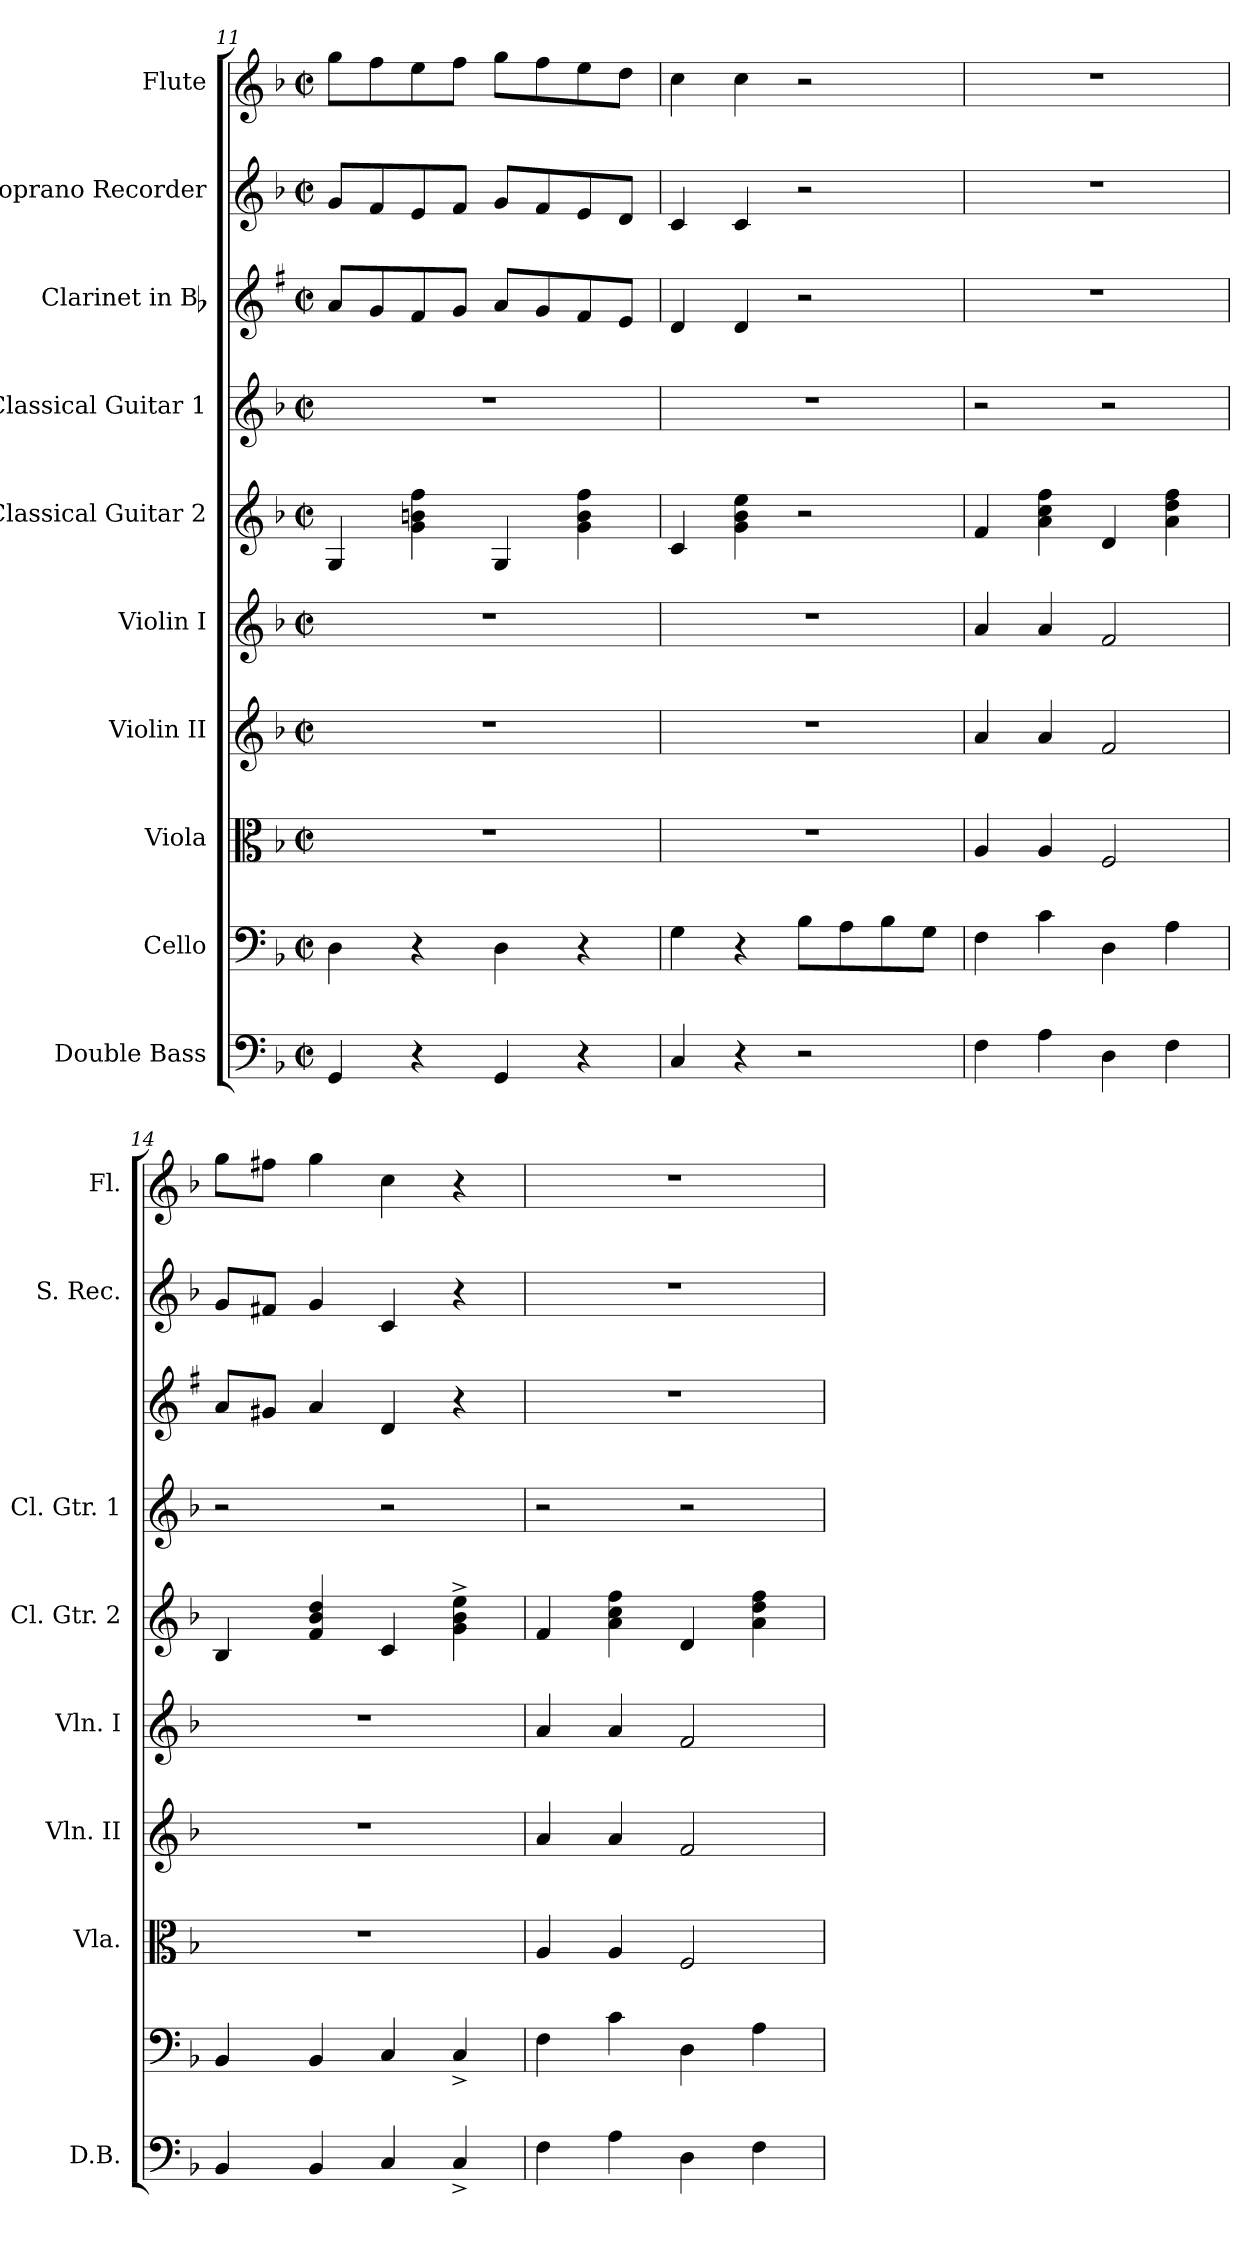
**kern	**kern	**kern	**kern	**kern	**kern	**kern	**kern	**kern	**kern
*part10	*part9	*part8	*part7	*part6	*part5	*part4	*part3	*part2	*part1
*staff10	*staff9	*staff8	*staff7	*staff6	*staff5	*staff4	*staff3	*staff2	*staff1
*I"Double Bass	*I"Cello	*I"Viola	*I"Violin II	*I"Violin I	*I"Classical Guitar 2	*I"Classical Guitar 1	*I"Clarinet in Bb	*I"Soprano Recorder	*I"Flute
*I'D.B.	*	*I'Vla.	*I'Vln. II	*I'Vln. I	*I'Cl. Gtr. 2	*I'Cl. Gtr. 1	*	*I'S. Rec.	*I'Fl.
*clefF4	*clefF4	*clefC3	*clefG2	*clefG2	*clefG2	*clefG2	*clefG2	*clefG2	*clefG2
*ITrd7c12	*	*	*	*	*ITrd7c12	*ITrd7c12	*ITrd1c2	*ITrd-7c-12	*
*k[b-]	*k[b-]	*k[b-]	*k[b-]	*k[b-]	*k[b-]	*k[b-]	*k[b-]	*k[b-]	*k[b-]
*F:	*F:	*F:	*F:	*F:	*F:	*F:	*F:	*F:	*F:
*M2/2	*M2/2	*M2/2	*M2/2	*M2/2	*M2/2	*M2/2	*M2/2	*M2/2	*M2/2
*met(c|)	*met(c|)	*met(c|)	*met(c|)	*met(c|)	*met(c|)	*met(c|)	*met(c|)	*met(c|)	*met(c|)
=11	=11	=11	=11	=11	=11	=11	=11	=11	=11
4GGG/	4D\	1r	1r	1r	4GG/	1r	8g/L	8gg/L	8gg\L
.	.	.	.	.	.	.	8f/	8ff/	8ff\
4r	4r	.	.	.	4G\ 4Bn\ 4f\	.	8e/	8ee/	8ee\
.	.	.	.	.	.	.	8f/J	8ff/J	8ff\J
4GGG/	4D\	.	.	.	4GG/	.	8g/L	8gg/L	8gg\L
.	.	.	.	.	.	.	8f/	8ff/	8ff\
4r	4r	.	.	.	4G\ 4B\ 4f\	.	8e/	8ee/	8ee\
.	.	.	.	.	.	.	8d/J	8dd/J	8dd\J
=12	=12	=12	=12	=12	=12	=12	=12	=12	=12
4CC/	4G\	1r	1r	1r	4C/	1r	4c/	4cc/	4cc\
4r	4r	.	.	.	4G\ 4B-i\ 4e\	.	4c/	4cc/	4cc\
2r	8B-i\L	.	.	.	2r	.	2r	2r	2r
.	8A\	.	.	.	.	.	.	.	.
.	8B-\	.	.	.	.	.	.	.	.
.	8G\J	.	.	.	.	.	.	.	.
!!LO:PB:g=z
=13	=13	=13	=13	=13	=13	=13	=13	=13	=13
4FF\	4F\	4A/	4a/	4a/	4F/	2r	1r	1r	1r
4AA\	4c\	4A/	4a/	4a/	4A\ 4c\ 4f\	.	.	.	.
4DD\	4D\	2F/	2f/	2f/	4D/	2r	.	.	.
4FF\	4A\	.	.	.	4A\ 4d\ 4f\	.	.	.	.
=14	=14	=14	=14	=14	=14	=14	=14	=14	=14
4BBB-/	4BB-/	1r	1r	1r	4BB-/	2r	8g/L	8gg/L	8gg\L
.	.	.	.	.	.	.	8f#X/J	8ff#X/J	8ff#X\J
4BBB-/	4BB-/	.	.	.	4F/ 4B-/ 4d/	.	4g/	4gg/	4gg\
4CC/	4C/	.	.	.	4C/	2r	4c/	4cc/	4cc\
4CC^</	4C^</	.	.	.	4G\^> 4B-\^> 4e\^>	.	4r	4r	4r
=15	=15	=15	=15	=15	=15	=15	=15	=15	=15
4FF\	4F\	4A/	4a/	4a/	4F/	2r	1r	1r	1r
4AA\	4c\	4A/	4a/	4a/	4A\ 4c\ 4f\	.	.	.	.
4DD\	4D\	2F/	2f/	2f/	4D/	2r	.	.	.
4FF\	4A\	.	.	.	4A\ 4d\ 4f\	.	.	.	.
=	=	=	=	=	=	=	=	=	=
*-	*-	*-	*-	*-	*-	*-	*-	*-	*-
